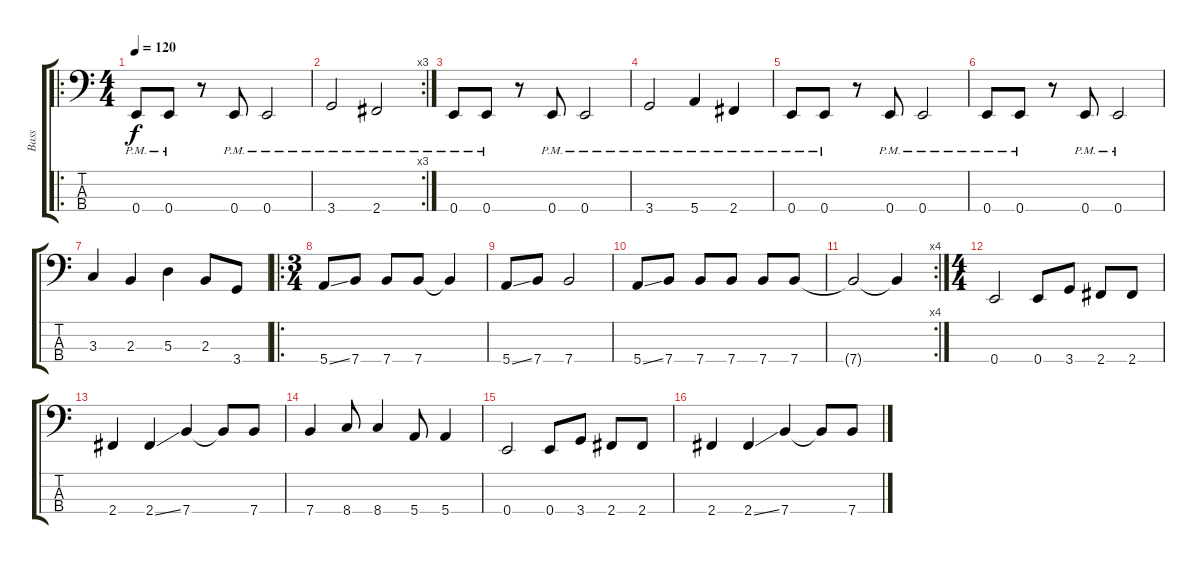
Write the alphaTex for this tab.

\track ("Bass" "Bass") {instrument electricbassfinger}
\staff {score tabs}
\tuning (G2 D2 A1 E1) {hide}
\ro
\ts (4 4)
\tempo 120
\clef f4
\ks c
0.4{pm}.8{dy f instrument electricbassfinger} 0.4{pm}.8 r.8 0.4{pm}.8 0.4{pm}.2 |
\rc 3
3.4{pm}.2 2.4{pm}.2 |
0.4{pm}.8 0.4{pm}.8 r.8 0.4{pm}.8 0.4{pm}.2 |
3.4{pm}.2 5.4{pm}.4 2.4{pm}.4 |
0.4{pm}.8 0.4{pm}.8 r.8 0.4{pm}.8 0.4{pm}.2 |
0.4{pm}.8 0.4{pm}.8 r.8 0.4{pm}.8 0.4{pm}.2 |
3.3.4 2.3.4 5.3.4 2.3.8 3.4.8 |
\ro
\ts (3 4)
5.4{ss}.8 7.4.8 7.4.8 7.4.8 7.4{t}.4 |
5.4{ss}.8 7.4.8 7.4.2 |
5.4{ss}.8 7.4.8 7.4.8 7.4.8 7.4.8 7.4.8 |
\rc 4
7.4{t}.2 7.4{t}.4 |
\ts (4 4)
0.4.2 0.4.8 3.4.8 2.4.8 2.4.8 |
2.4.4 2.4{ss}.4 7.4.4 7.4{t}.8 7.4.8 |
7.4.4 8.4.8 8.4.4 5.4.8 5.4.4 |
0.4.2 0.4.8 3.4.8 2.4.8 2.4.8 |
2.4.4 2.4{ss}.4 7.4.4 7.4{t}.8 7.4.8
